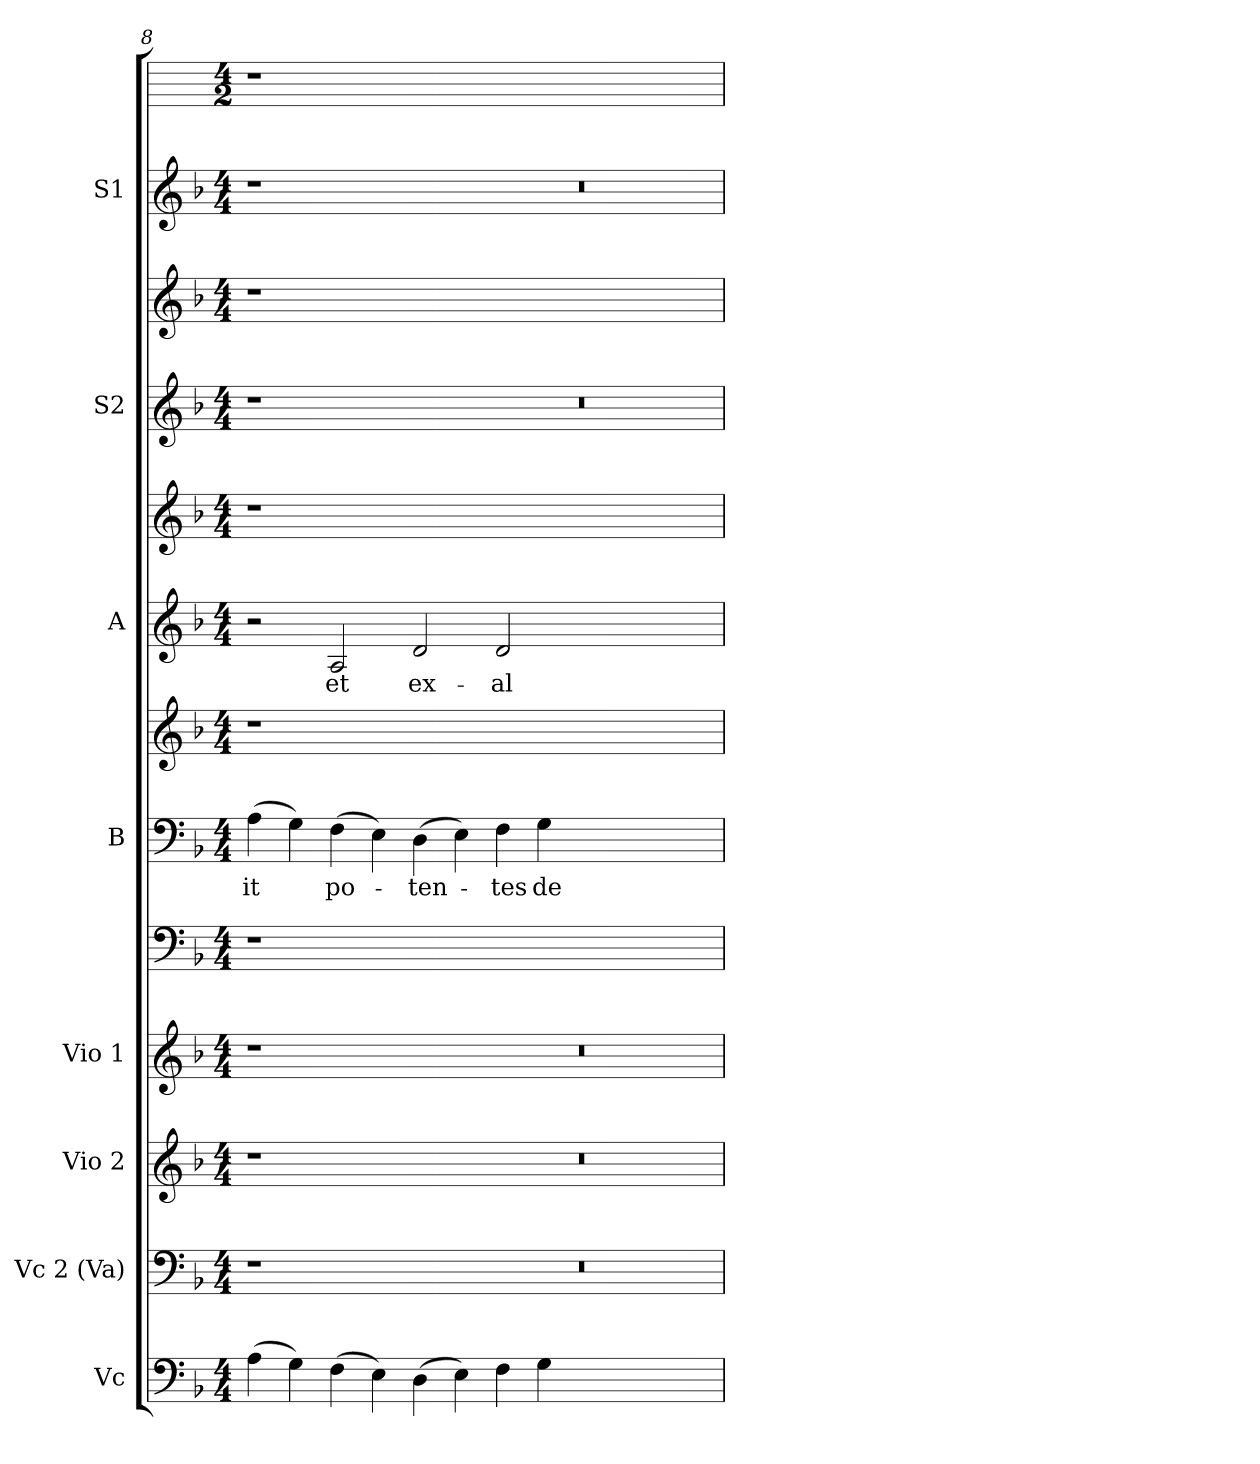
**kern	**kern	**kern	**kern	**kern	**kern	**text	**kern	**kern	**text	**kern	**kern	**kern	**kern	**kern
*part13	*part12	*part11	*part10	*part9	*part8	*part8	*part7	*part6	*part6	*part5	*part4	*part3	*part2	*part1
*staff13	*staff12	*staff11	*staff10	*staff9	*staff8	*staff8	*staff7	*staff6	*staff6	*staff5	*staff4	*staff3	*staff2	*staff1
*I"Vc	*I"Vc 2 (Va)	*I"Vio 2	*I"Vio 1	*	*I"B	*	*	*I"A	*	*	*I"S2	*	*I"S1	*
*clefF4	*clefF4	*clefG2	*clefG2	*clefF4	*clefF4	*	*clefG2	*clefG2	*	*clefG2	*clefG2	*clefG2	*clefG2	*
*k[b-]	*k[b-]	*k[b-]	*k[b-]	*k[b-]	*k[b-]	*	*k[b-]	*k[b-]	*	*k[b-]	*k[b-]	*k[b-]	*k[b-]	*
*M4/4	*M4/4	*M4/4	*M4/4	*M4/4	*M4/4	*	*M4/4	*M4/4	*	*M4/4	*M4/4	*M4/4	*M4/4	*M4/2
=8	=8	=8	=8	=8	=8	=8	=8	=8	=8	=8	=8	=8	=8	=8
(4A	1r	1r	1r	1r	(4A\	-it	1r	2r	.	1r	1r	1r	1r	1r
4G)	.	.	.	.	4G\)	.	.	.	.	.	.	.	.	.
(4F	.	.	.	.	(4F\	po-	.	2A	et	.	.	.	.	.
4E)	.	.	.	.	4E\)	.	.	.	.	.	.	.	.	.
(4D	1ryy	1ryy	1ryy	0.ryy	(4D\	-ten-	0.ryy	2d	ex-	0.ryy	1ryy	0.ryy	1ryy	0.ryy
4E)	.	.	.	.	4E\)	.	.	.	.	.	.	.	.	.
4F	.	.	.	.	4F\	-tes	.	2d	-al-	.	.	.	.	.
4G	.	.	.	.	4G\	de	.	.	.	.	.	.	.	.
0ryy	0r	0r	0r	.	0ryy	.	.	0ryy	.	.	0r	.	0r	.
=	=	=	=	=	=	=	=	=	=	=	=	=	=	=
*-	*-	*-	*-	*-	*-	*-	*-	*-	*-	*-	*-	*-	*-	*-
